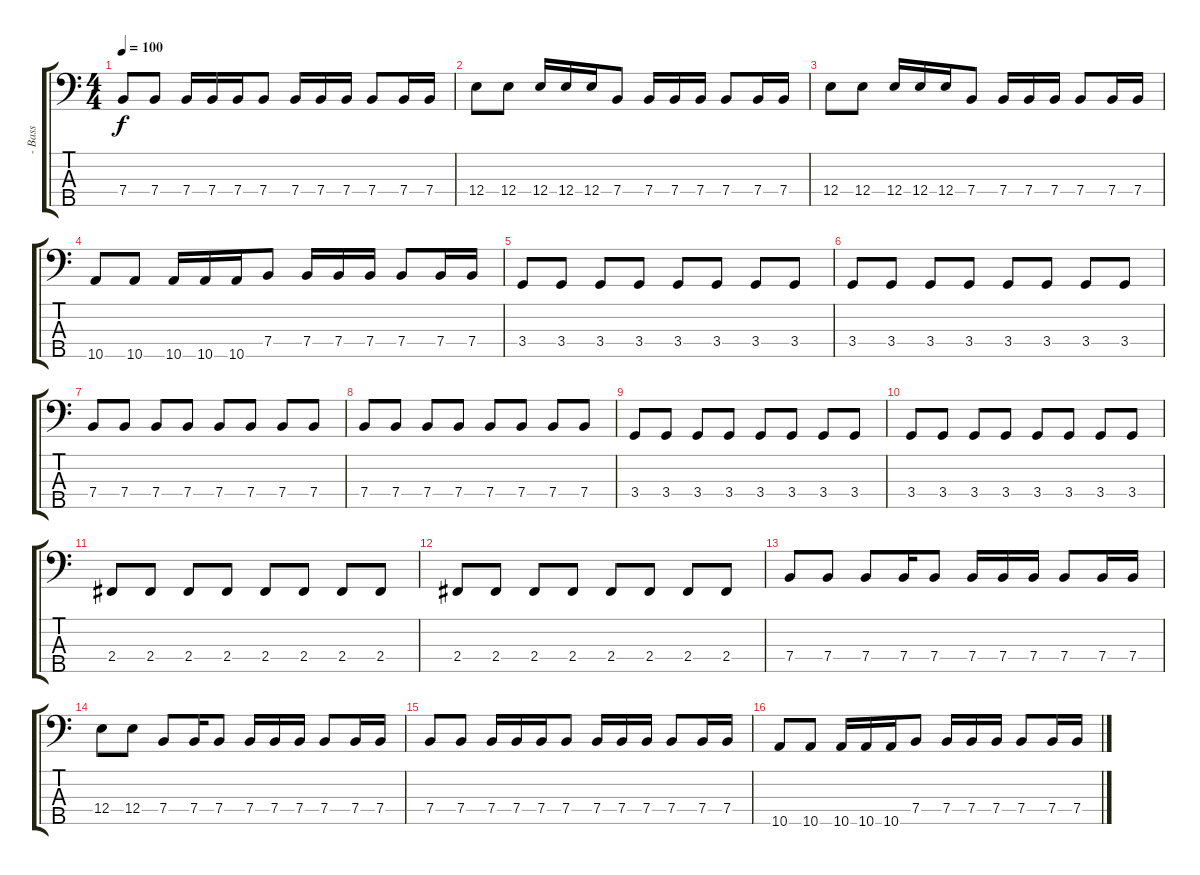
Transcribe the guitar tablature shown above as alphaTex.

\track ("- Bass" "- Bass") {instrument electricbassfinger}
\staff {score tabs}
\tuning (G2 D2 A1 E1 B0) {hide}
\ts (4 4)
\tempo 100
\clef f4
\ks c
7.4.8{dy f} 7.4.8 7.4.16 7.4.16 7.4.16 7.4.8 7.4.16 7.4.16 7.4.16 7.4.8 7.4.16 7.4.16 |
12.4.8 12.4.8 12.4.16 12.4.16 12.4.16 7.4.8 7.4.16 7.4.16 7.4.16 7.4.8 7.4.16 7.4.16 |
12.4.8 12.4.8 12.4.16 12.4.16 12.4.16 7.4.8 7.4.16 7.4.16 7.4.16 7.4.8 7.4.16 7.4.16 |
10.5.8 10.5.8 10.5.16 10.5.16 10.5.16 7.4.8 7.4.16 7.4.16 7.4.16 7.4.8 7.4.16 7.4.16 |
3.4.8 3.4.8 3.4.8 3.4.8 3.4.8 3.4.8 3.4.8 3.4.8 |
3.4.8 3.4.8 3.4.8 3.4.8 3.4.8 3.4.8 3.4.8 3.4.8 |
7.4.8 7.4.8 7.4.8 7.4.8 7.4.8 7.4.8 7.4.8 7.4.8 |
7.4.8 7.4.8 7.4.8 7.4.8 7.4.8 7.4.8 7.4.8 7.4.8 |
3.4.8 3.4.8 3.4.8 3.4.8 3.4.8 3.4.8 3.4.8 3.4.8 |
3.4.8 3.4.8 3.4.8 3.4.8 3.4.8 3.4.8 3.4.8 3.4.8 |
2.4.8 2.4.8 2.4.8 2.4.8 2.4.8 2.4.8 2.4.8 2.4.8 |
2.4.8 2.4.8 2.4.8 2.4.8 2.4.8 2.4.8 2.4.8 2.4.8 |
7.4.8 7.4.8 7.4.8 7.4.16 7.4.8 7.4.16 7.4.16 7.4.16 7.4.8 7.4.16 7.4.16 |
12.4.8 12.4.8 7.4.8 7.4.16 7.4.8 7.4.16 7.4.16 7.4.16 7.4.8 7.4.16 7.4.16 |
7.4.8 7.4.8 7.4.16 7.4.16 7.4.16 7.4.8 7.4.16 7.4.16 7.4.16 7.4.8 7.4.16 7.4.16 |
10.5.8 10.5.8 10.5.16 10.5.16 10.5.16 7.4.8 7.4.16 7.4.16 7.4.16 7.4.8 7.4.16 7.4.16
